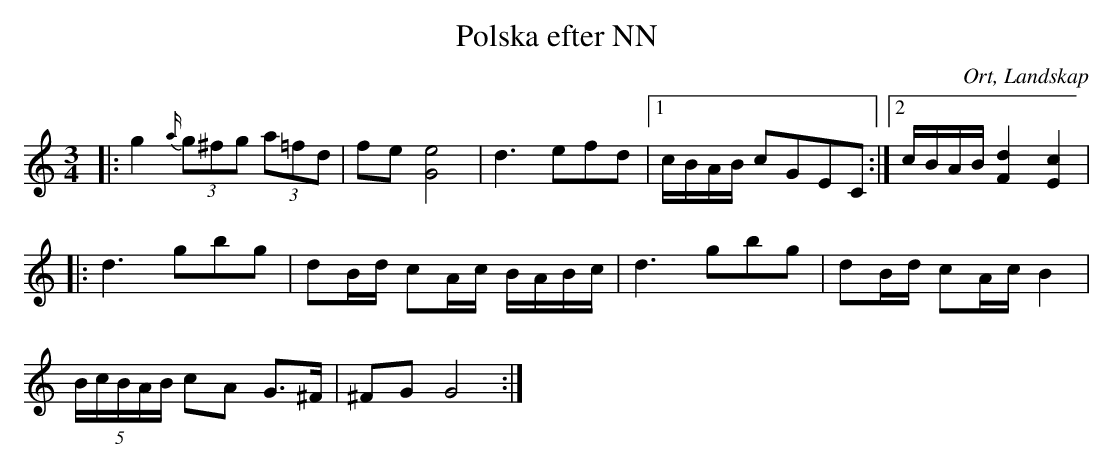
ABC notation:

X:1
T:Polska efter NN
O:Ort, Landskap
M:3/4
L:1/8
K:C
|:g2 {a/}(3g^fg (3a=fd|fe [G4e4]|d3 efd|1c/B/A/B/ cGEC:|2 c/B/A/B/ [F2d2][E2c2]|
|:d3 gbg| dB/d/ cA/c/ B/A/B/c/| d3 gbg| dB/d/ cA/c/ B2|
(5B/c/B/A/B/ cA G>^F| ^FG G4 :|
